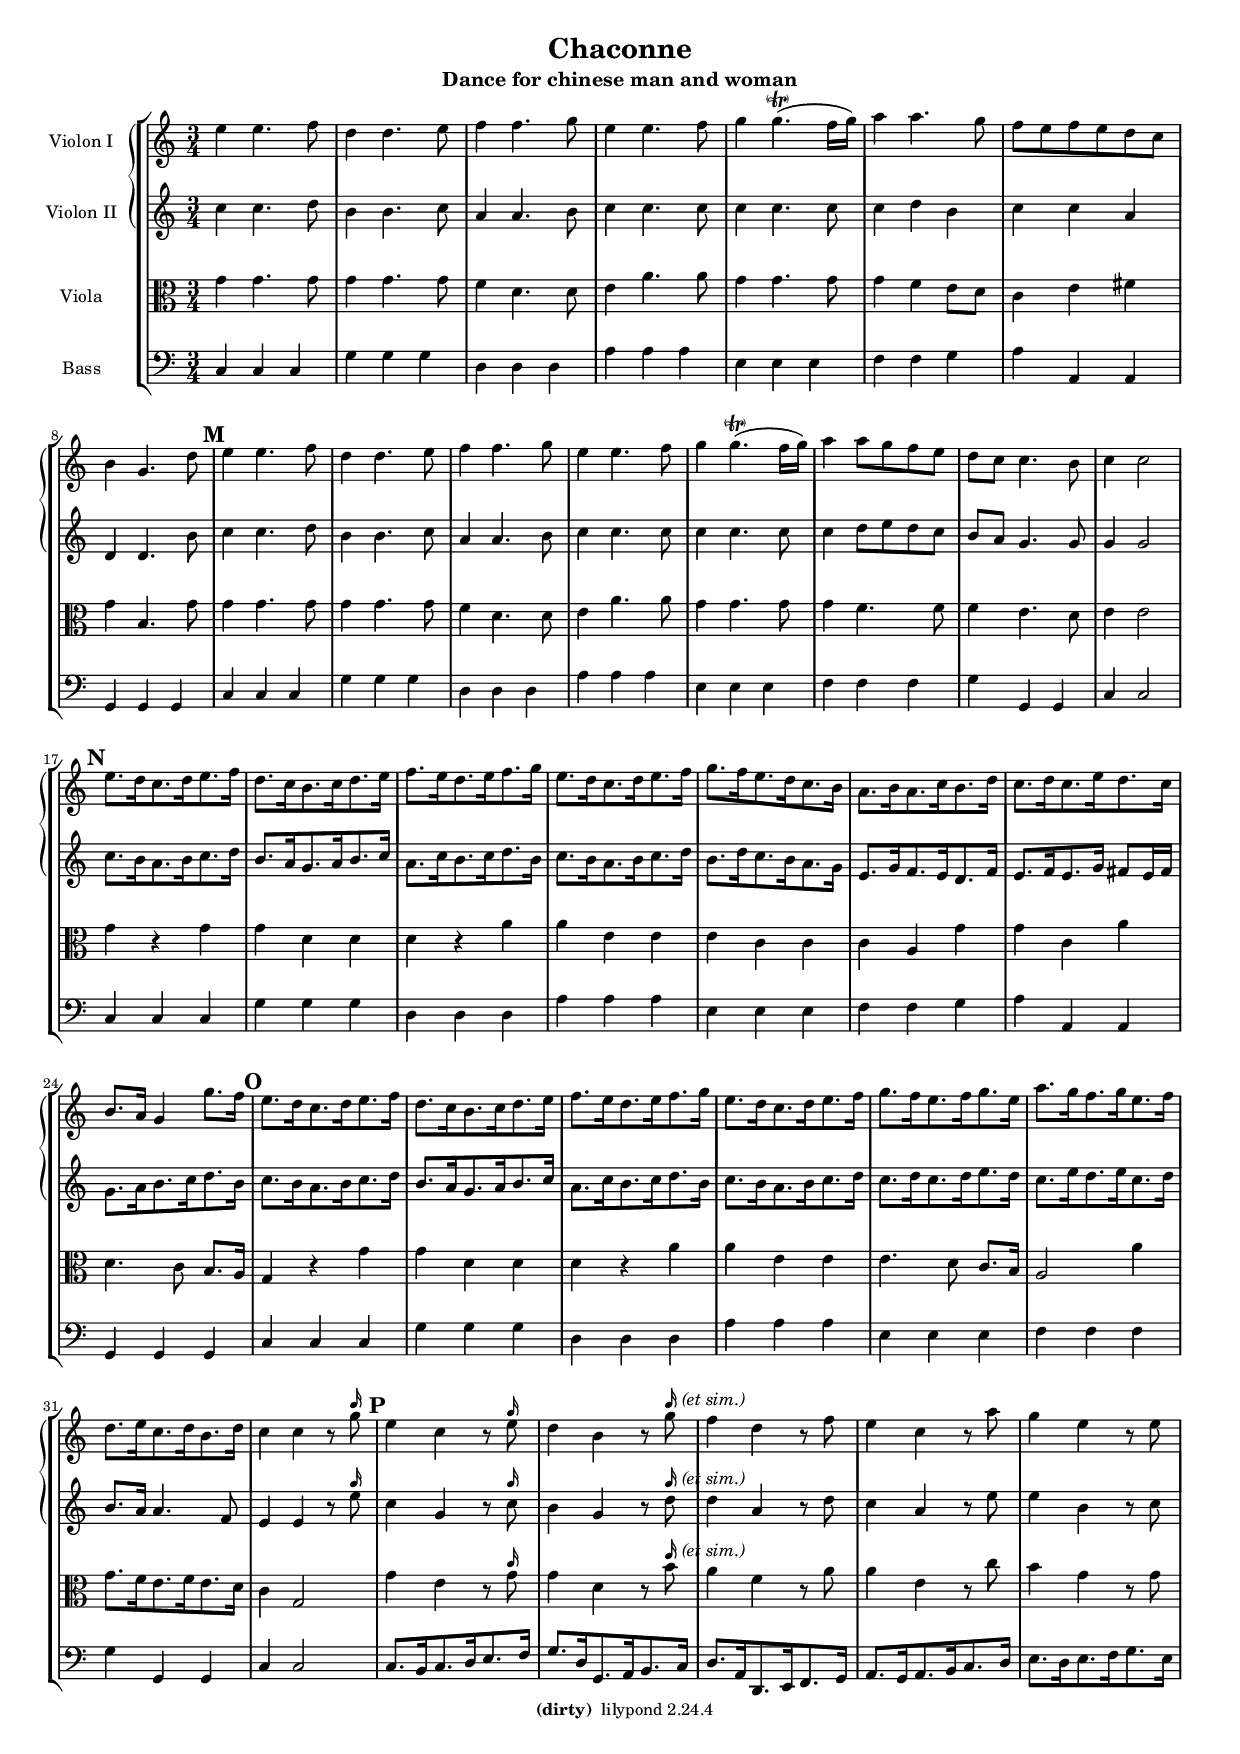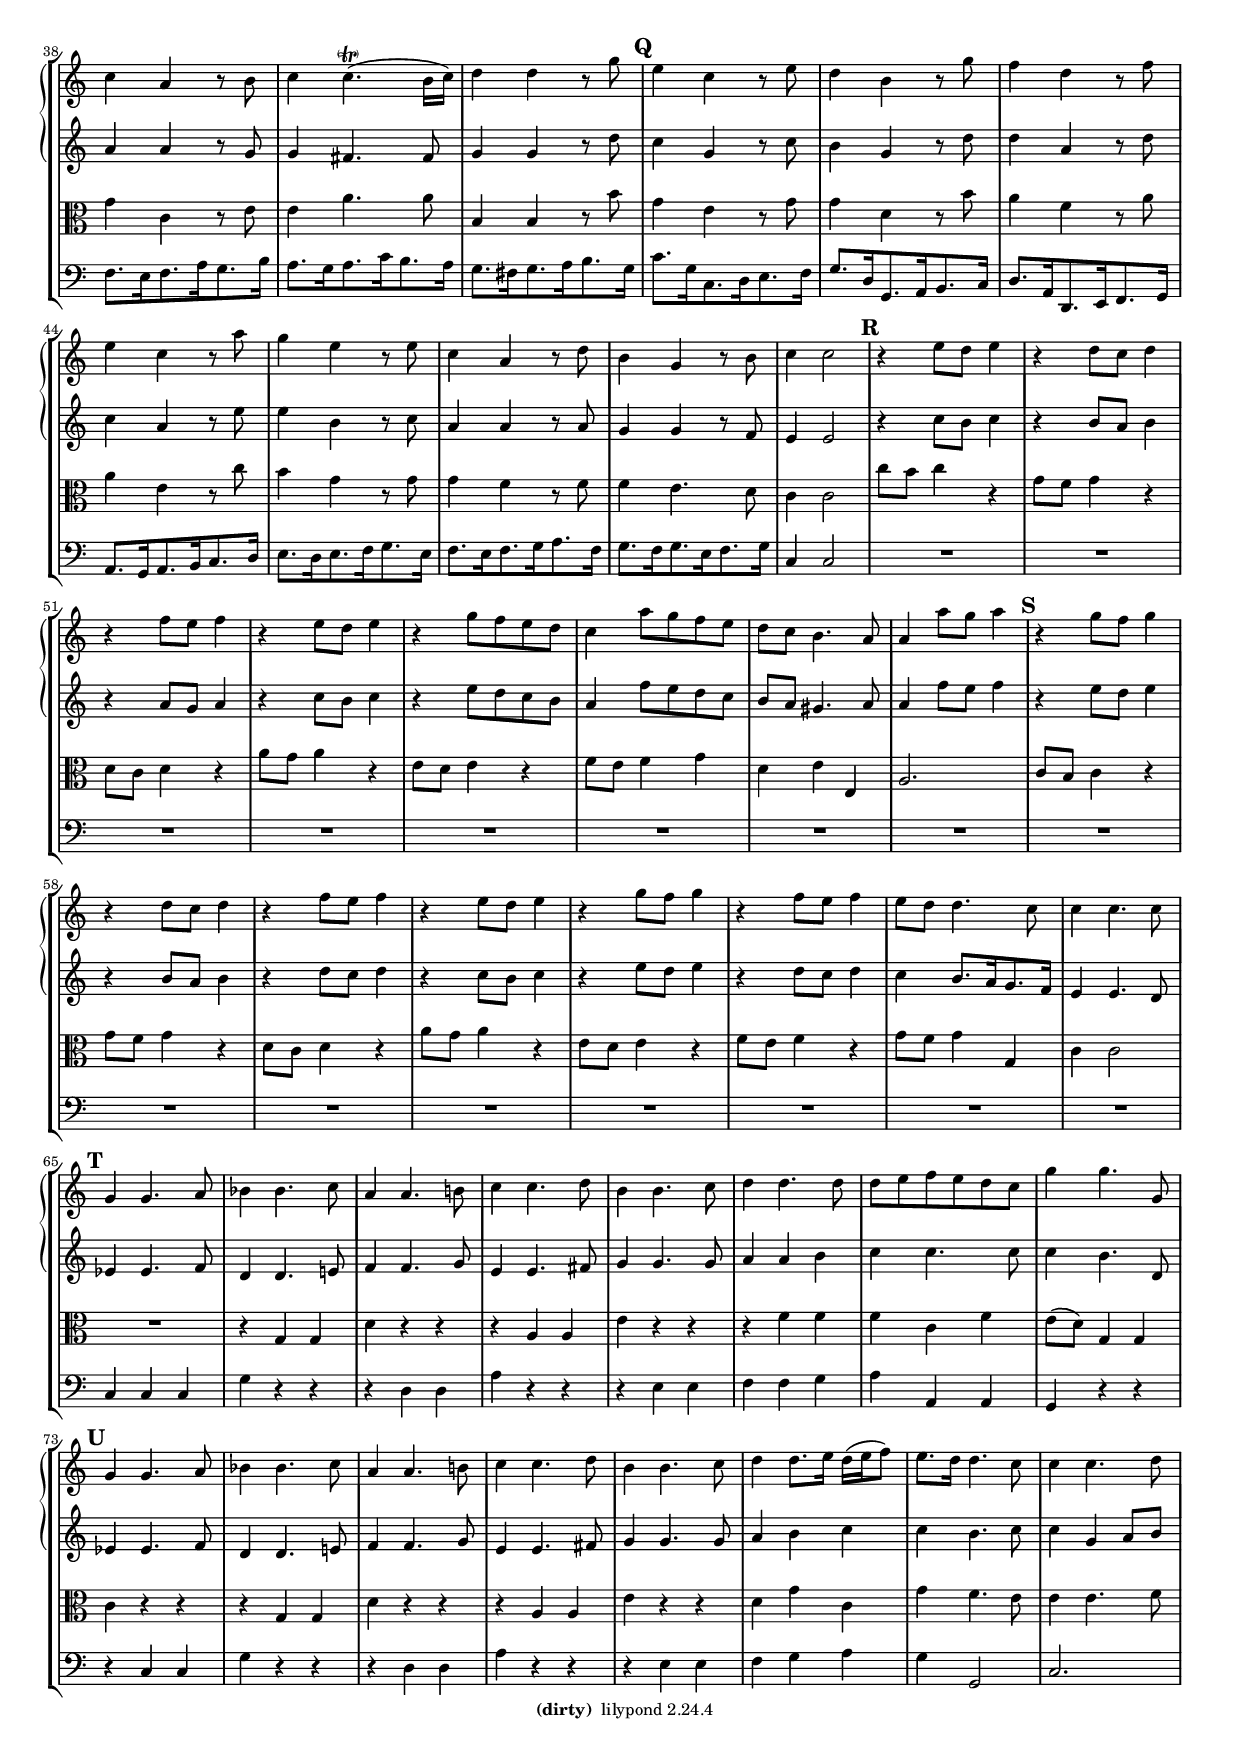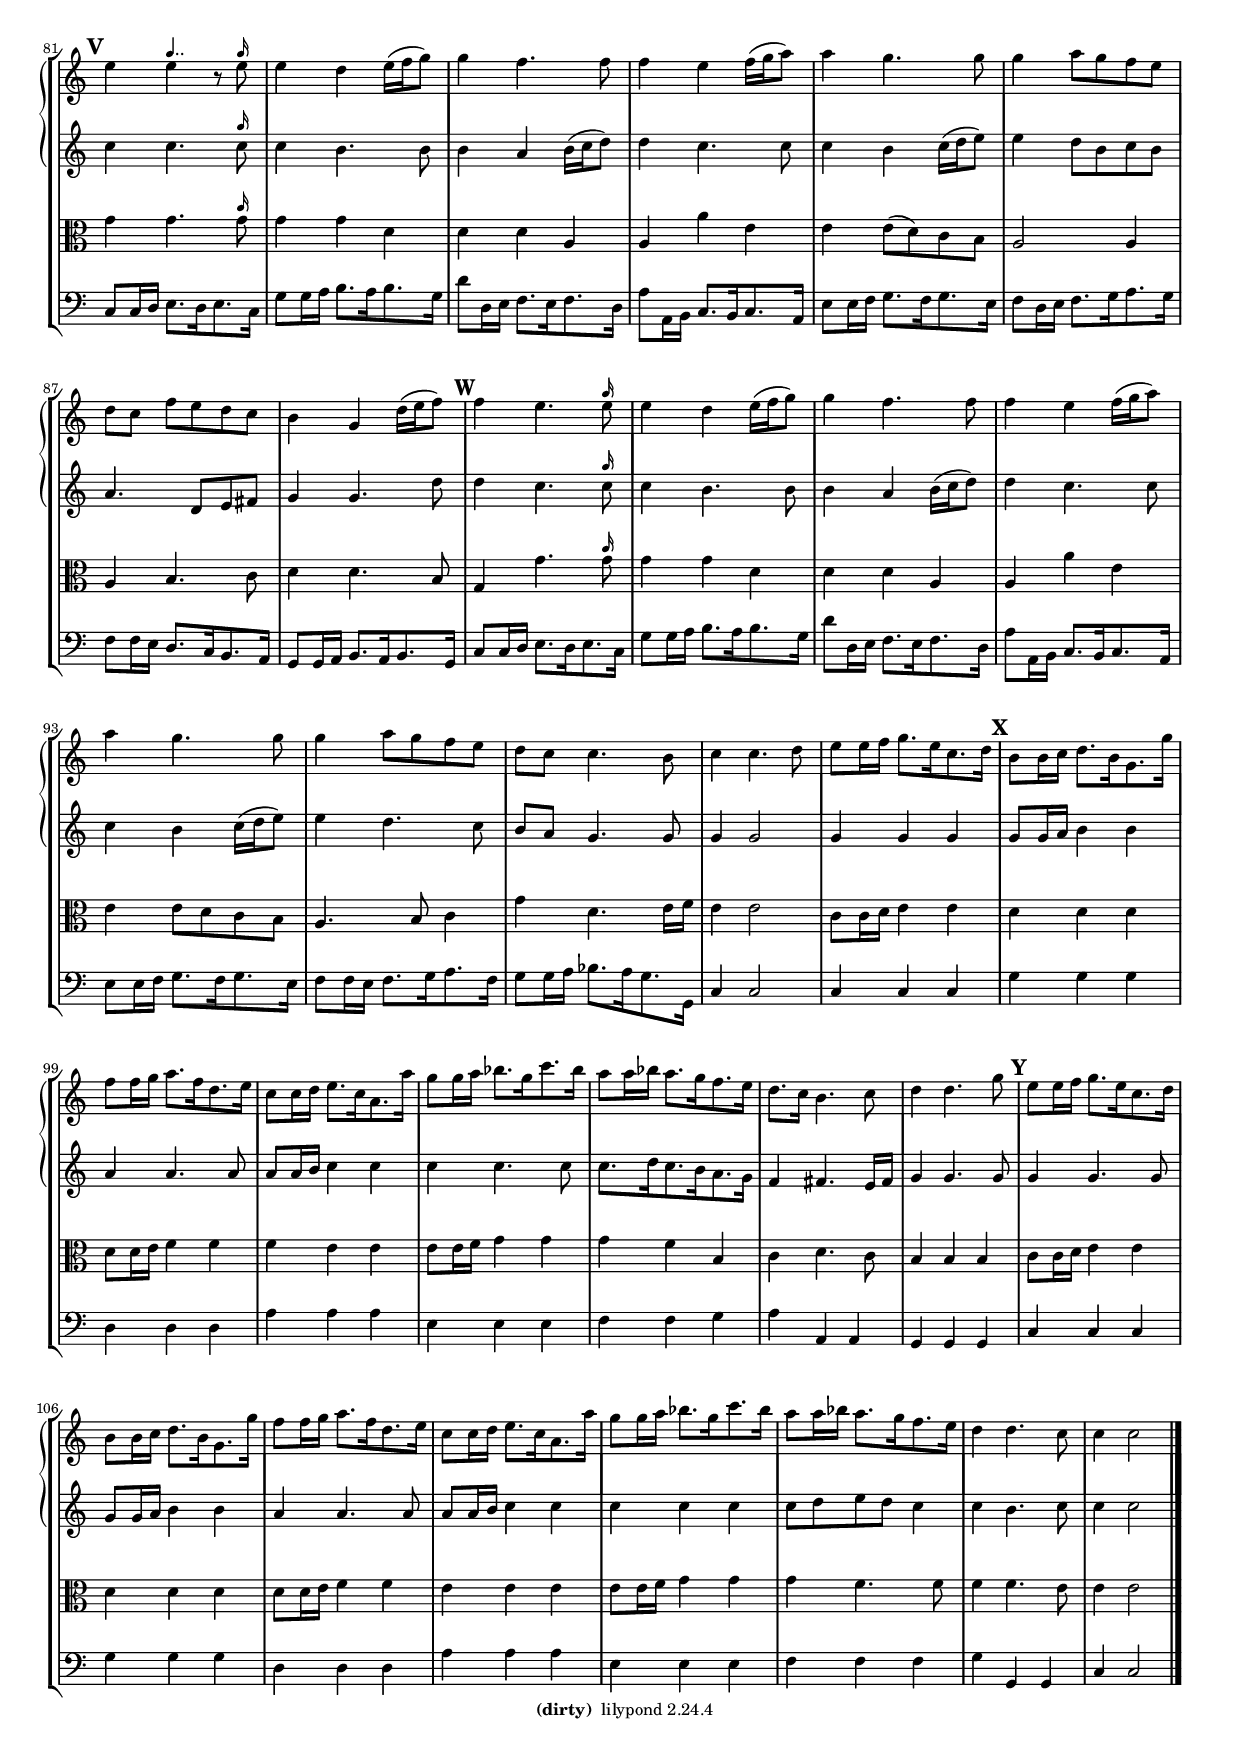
\version "2.18.2"

\include "../../general.ily"
\include "../../a4-210x297.ily"

breaks = {}

#(set-global-staff-size 15.3)
\version "2.18.2"

\header {
  title = "Chaconne"
  subtitle = "Dance for chinese man and woman"
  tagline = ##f
}

global = {
  \key c \major
  \time 3/4
}

violinI = \relative c'' {
  \global
  e4 e4. f8
  d4 d4. e8
  f4 f4. g8
  e4 e4. f8
  g4 g4.-\parenthesize\trill( f16 g)
  a4 a4. g8
  f e f e d c
  
  b4 g4. d'8
  e4 e4. f8
  d4 d4. e8
  f4 f4. g8
  e4 e4. f8
  g4 g4.-\parenthesize\trill( f16 g)
  a4 a8 g f e
  d c c4. b8
  
  c4 c2
  e8.[ d16 c8. d16 e8. f16]
  d8.[ c16 b8. c16 d8. e16]
  f8.[ e16 d8. e16 f8. g16]
  e8.[ d16 c8. d16 e8. f16]
  g8.[ f16 e8. d16 c8. b16]
  
  
  a8.[ b16 a8. c16 b8. d16]
  c8.[ d16 c8. e16 d8. c16]
  b8. a16 g4 g'8. f16
  e8.[ d16 c8. d16 e8. f16]
  d8.[ c16 b8. c16 d8. e16]
  f8.[ e16 d8. e16 f8. g16]
  
  e8.[ d16 c8. d16 e8. f16]
  g8.[ f16 e8. f16 g8. e16]
  a8.[ g16 f8. g16 e8. f16]
  d8.[ e16 c8. d16 b8. d16]
  c4 c r8 g'^\markup { \fontsize #-3 \note #"16" #1 }
  e4 c r8 e8^\markup { \fontsize #-3 \note #"16" #1 }
  
  d4 b r8 g'^\markup { \fontsize #-3 \note #"16" #1 \italic "(et sim.)" }
  f4 d r8 f
  e4 c r8 a'
  g4 e r8 e
  c4 a r8 b
  c4 c4.-\parenthesize \trill( b16 c)
  
  
  d4 d r8 g
  e4 c r8 e
  d4 b r8 g'
  f4 d r8 f
  e4 c r8 a'
  g4 e r8 e
  
  c4 a r8 d
  b4 g r8 b
  c4 c2
  r4 e8 d e4
  r d8 c d4
  r f8 e f4
  r e8 d e4
  
  r g8 f e d
  c4 a'8 g f e 
  d c b4. a8
  a4 a'8 g a4
  r g8 f g4
  r d8 c d4
  r f8 e f4
  
  
  r e8 d e4
  r g8 f g4
  r f8 e f4
  e8 d d4. c8
  c4 c4. c8
  g4 g4. a8
  bes4 bes4. c8
  
  a4 a4. b!8
  c4 c4. d8
  b4 b4. c8
  d4 d4. d8
  d e f e d c
  g'4 g4. g,8
  g4 g4. a8
  bes4 bes4. c8
  
  a4 a4. b!8
  c4 c4. d8
  b4 b4. c8
  d4 d8. e16 d( e f8)
  e8. d16 d4. c8
  c4 c4. d8
  e4 e^\markup { \fontsize #-3 \note #"4.." #1 } r8 e^\markup { \fontsize #-3 \note #"16" #1 }
  
  
  e4 d e16( f g8)
  g4 f4. f8
  f4 e f16( g a8)
  a4 g4. g8
  g4 a8 g f e
  
  d[ c] f e d c
  b4 g d'16( e f8)
  f4 e4. e8^\markup { \fontsize #-3 \note #"16" #1 }
  e4 d e16( f g8)
  g4 f4. f8
  
  f4 e f16( g a8)
  a4 g4. g8
  g4 a8 g f e
  d c c4. b8
  c4 c4. d8
  
  
  e8 e16 f g8.[ e16 c8. d16]
  b8 b16 c d8.[ b16 g8. g'16]
  f8 f16 g a8.[ f16 d8. e16]
  c8 c16 d e8.[ c16 a8. a'16]
  g8 g16 a bes8.[ g16 c8. bes16]
  
  a8 a16 bes a8.[ g16 f8. e16]
  d8. c16 b4. c8
  d4 d4. g8
  e8 e16 f g8.[ e16 c8. d16]
  b8 b16 c d8.[ b16 g8. g'16]
  
  f8 f16 g a8.[ f16 d8. e16]
  c8 c16 d e8.[ c16 a8. a'16]
  g8 g16 a bes8.[ g16 c8. bes16]
  a8 a16 bes a8.[ g16 f8. e16]
  d4 d4. c8
  c4 c2 \bar "|."
}

violinII = \relative c'' {
  \global
  c4 c4. d8
  b4 b4. c8
  a4 a4. b8
  c4 c4. c8
  c4 c4. c8
  c4 d b
  c c a
  
  d,4 d4. b'8
  c4 c4. d8
  b4 b4. c8
  a4 a4. b8
  c4 c4. c8
  c4 c4. c8
  c4 d8 e d c
  b a g4. g8
  
  g4 g2
  c8.[ b16 a8. b16 c8. d16]
  b8.[ a16 g8. a16 b8. c16]
  a8.[ c16 b8. c16 d8. b16]
  c8.[ b16 a8. b16 c8. d16]
  b8.[ d16 c8. b16 a8. g16] \noBreak
  
  e8.[ g16 f8. e16 d8. f16] \noBreak
  e8.[ f16 e8. g16] fis8 e16 fis]
  g8.[ a16 b8. c16 d8. b16]
  c8.[ b16 a8. b16 c8. d16]
  b8.[ a16 g8. a16 b8. c16]
  a8.[ c16 b8. c16 d8. b16]
  
  c8.[ b16 a8. b16 c8. d16]
  c8.[ d16 c8. d16 e8. d16]
  c8.[ e16 d8. e16 c8. d16]
  b8. a16 a4.f8
  e4 e r8 e'^\markup { \fontsize #-3 \note #"16" #1 }
  c4 g r8 c^\markup { \fontsize #-3 \note #"16" #1 }
  
  b4 g r8 d'^\markup { \fontsize #-3 \note #"16" #1 \italic "(et sim.)" }
  d4 a r8 d
  c4 a r8 e'
  e4 b r8 c
  a4 a r8 g
  g4 fis4. fis8
  
  
  g4 g r8 d'
  c4 g r8 c
  b4 g r8 d'
  d4 a r8 d
  c4 a r8 e' 
  e4 b r8 c
  
  a4 a r8 a
  g4 g r8 f
  e4 e2
  r4 c'8 b c4
  r b8 a b4
  r a8 g a4
  r c8 b c4
  
  r e8 d c b
  a4 f'8 e d c
  b a gis4. a8
  a4 f'8 e f4
  r e8 d e4
  r b8 a b4
  r d8 c d4
  
  
  r c8 b c4
  r e8 d e4
  r d8 c d4
  c b8.[ a16 g8. f16]
  e4 e4. d8
  ees4 ees4. f8
  d4 d4. e!8
  
  f4 f4. g8
  e4 e4. fis8
  g4 g4. g8
  a4 a b
  c c4. c8
  c4 b4. d,8
  ees4 ees4. f8
  d4 d4. e!8
  
  f4 f4. g8
  e4 e4. fis8 
  g4 g4. g8
  a4 b c
  c b4. c8
  c4 g a8 b
  c4 c4. c8^\markup { \fontsize #-3 \note #"16" #1 }
  
  
  c4 b4. b8
  b4 a b16( c d8)
  d4 c4. c8
  c4 b c16( d e8)
  e4 d8 b c b
  
  a4. d,8 e fis
  g4 g4. d'8
  d4 c4. c8^\markup { \fontsize #-3 \note #"16" #1 }
  c4 b4. b8
  b4 a b16( c d8)
  
  d4 c4. c8 
  c4 b c16( d e8) 
  e4 d4. c8
  b a g4. g8
  g4 g2
  
  
  g4 g g
  g8 g16 a b4 b
  a a4. a8
  a a16 b c4 c
  c c4. c8
  
  c8.[ d16 c8. b16 a8. g16]
  f4 fis4. e16 fis
  g4 g4. g8
  g4 g4. g8
  g8 g16 a b4 b
  
  a4 a4. a8
  a a16 b c4 c
  c c c
  c8 d e d c4
  c b4. c8
  c4 c2 \bar "|."
}

viola = \relative c'' {
  \global
  g4 g4. g8
  g4 g4. g8
  f4 d4. d8
  e4 a4. a8
  g4 g4. g8
  g4 f e8 d
  c4 e fis
  
  g4 b,4. g'8
  g4 g4. g8
  g4 g4. g8
  f4 d4. d8
  e4 a4. a8
  g4 g4. g8
  g4 f4. f8
  f4 e4. d8
  
  e4 e2
  g4 r g
  g d d
  d r a'
  a e e
  e c c
  
  
  c4 a g'
  g c, a'
  d,4. c8 b8. a16
  g4 r g'
  g d d
  d r a'
  
  a e e
  e4. d8 c8. b16
  a2 a'4
  g8.[ f16 e8. f16 e8. d16]
  c4 g2
  g'4 e r8 g^\markup { \fontsize #-3 \note #"16" #1 }
  
  g4 d r8 b'^\markup { \fontsize #-3 \note #"16" #1 \italic "(et sim.)" }
  a4 f r8 a
  a4 e r8 c'
  b4 g r8 g
  g4 c, r8 e
  e4 a4. a8
  
  
  b,4 b r8 b'
  g4 e r8 g
  g4 d r8 b'
  a4 f r8 a
  a4 e r8 c'
  b4 g r8 g
  
  g4 f r8 f
  f4 e4. d8
  c4 c2
  c'8 b c4 r
  g8 f g4 r
  d8 c d4 r
  a'8 g a4 r
  
  e8 d e4 r
  f8 e f4 g
  d e e,
  a2.
  c8 b c4 r
  g'8 f g4 r
  d8 c d4 r
  
  
  a'8 g a4 r
  e8 d e4 r
  f8 e f4 r
  g8 f g4 g,
  c c2
  R2.
  r4 g g
  
  d'4 r r
  r a a
  e' r r
  r f f
  f c f
  e8( d) g,4 g
  c r r
  r g g
  
  d' r r
  r a a
  e' r r 
  d g c,
  g' f4. e8
  e4 e4. f8
  g4 g4. g8^\markup { \fontsize #-3 \note #"16" #1 }
  
  
  g4 g d
  d d a
  a a' e
  e e8( d) c b
  a2 a4
  
  a b4. c8
  d4 d4. b8
  g4 g'4. g8^\markup { \fontsize #-3 \note #"16" #1 }
  g4 g d
  d d a
  
  a a' e
  e e8 d c b
  a4. b8 c4
  g' d4. e16 f
  e4 e2
  
  
  c8 c16 d e4 e
  d d d
  d8 d16 e f4 f
  f e e
  e8 e16 f g4 g
  
  g f b,
  c d4. c8
  b4 b b
  c8 c16 d e4 e
  d d d
  
  d8 d16 e f4 f
  e e e
  e8 e16 f g4 g
  g f4. f8
  f4 f4. e8
  e4 e2 \bar "|."
}

bass = \relative c {
  \global
  c4 c c
  g' g g
  d d d
  a' a a
  e e e
  f f g
  a a, a
  
  g g g
  c c c
  g' g g
  d d d
  a' a a 
  e e e
  f f f
  g g, g
  
  c c2
  c4 c c
  g' g g
  d d d
  a' a a
  e e e
  
  
  f f g
  a a, a
  g g g
  c c c
  g' g g
  d d d
  
  a' a a
  e e e
  f f f
  g g , g
  c c2
  c8.[ b16 c8. d16 e8. f16]
  
  g8.[ d16 g,8. a16 b8. c16]
  d8.[ a16 d,8. e16 f8. g16]
  a8.[ g16 a8. b16 c8. d16]
  e8.[ d16 e8. f16 g8. e16]
  f8.[ e16 f8. a16 g8. b16]
  a8.[ g16 a8. c16 b8. a16]
  
  
  g8.[ fis16 g8. a16 b8. g16]
  c8.[ g16 c,8. d16 e8. f16]
  g8.[ d16 g,8. a16 b8. c16]
  d8.[ a16 d,8. e16 f8. g16]
  a8.[ g16 a8. b16 c8. d16]
  e8.[ d16 e8. f16 g8. e16]
  
  f8.[ e16 f8. g16 a8. f16]
  g8.[ f16 g8. e16 f8. g16]
  c,4 c2
  R2.*16
  c4 c c
  g' r r
  
  r d d
  a' r r
  r e e
  f f g
  a a, a
  g r r
  r c c
  g' r r
  
  r d d
  a' r r
  r e e
  f g a
  g g,2
  c2.
  c8 c16 d e8.[ d16 e8. c16]
  
  
  g'8 g16 a b8.[ a16 b8. g16]
  d'8 d,16 e f8.[ e16 f8. d16]
  a'8 a,16 b c8.[ b16 c8. a16]
  e'8 e16 f g8.[ f16 g8. e16]
  f8 d16 e f8.[ g16 a8. g16]
  
  f8 f16 e d8.[ c16 b8. a16]
  g8 g16 a b8.[ a16 b8. g16]
  c8 c16 d e8.[ d16 e8. c16]
  g'8 g16 a b8.[ a16 b8. g16]
  d'8 d,16 e f8.[ e16 f8. d16]
  
  a'8 a,16 b c8.[ b16 c8. a16]
  e'8 e16 f g8.[ f16 g8. e16]
  f8 f16 e f8.[ g16 a8. f16]
  g8 g16 a bes8.[ a16 g8. g,16]
  c4 c2
  
  
  c4 c c
  g' g g
  d d d
  a' a a
  e e e
  
  f f g
  a a, a
  g g g
  c c c
  g' g g
  
  d d d
  a' a a
  e e e
  f f f
  g g, g
  c c2 \bar "|."
}



lettres = {
  s2.*8 \mark #12
  s2.*8 \mark \default
  s2.*8 \mark \default
  s2.*8 \mark \default
  s2.*8 \mark \default
  s2.*8 \mark \default
  s2.*8 \mark \default
  s2.*8 \mark \default
  s2.*8 \mark \default
  s2.*8 \mark \default
  s2.*8 \mark \default
  s2.*9 \mark \default
  s2.*7 \mark \default
}

violinIPart = \new Staff \with {
  instrumentName = "Violon I"
} << \lettres \violinI >>

violinIIPart = \new Staff \with {
  instrumentName = "Violon II"
} \violinII

violaPart = \new Staff \with {
  instrumentName = "Viola"
} { \clef alto \viola }

bassPart = \new Staff \with {
  instrumentName = "Bass"
} << { \clef "bass" \bass } \breaks >>

\score {
  \new StaffGroup  
  <<
    \new GrandStaff <<
      \violinIPart
      \violinIIPart
    >>
    \violaPart
    \bassPart
  >>
  \layout { }
}

